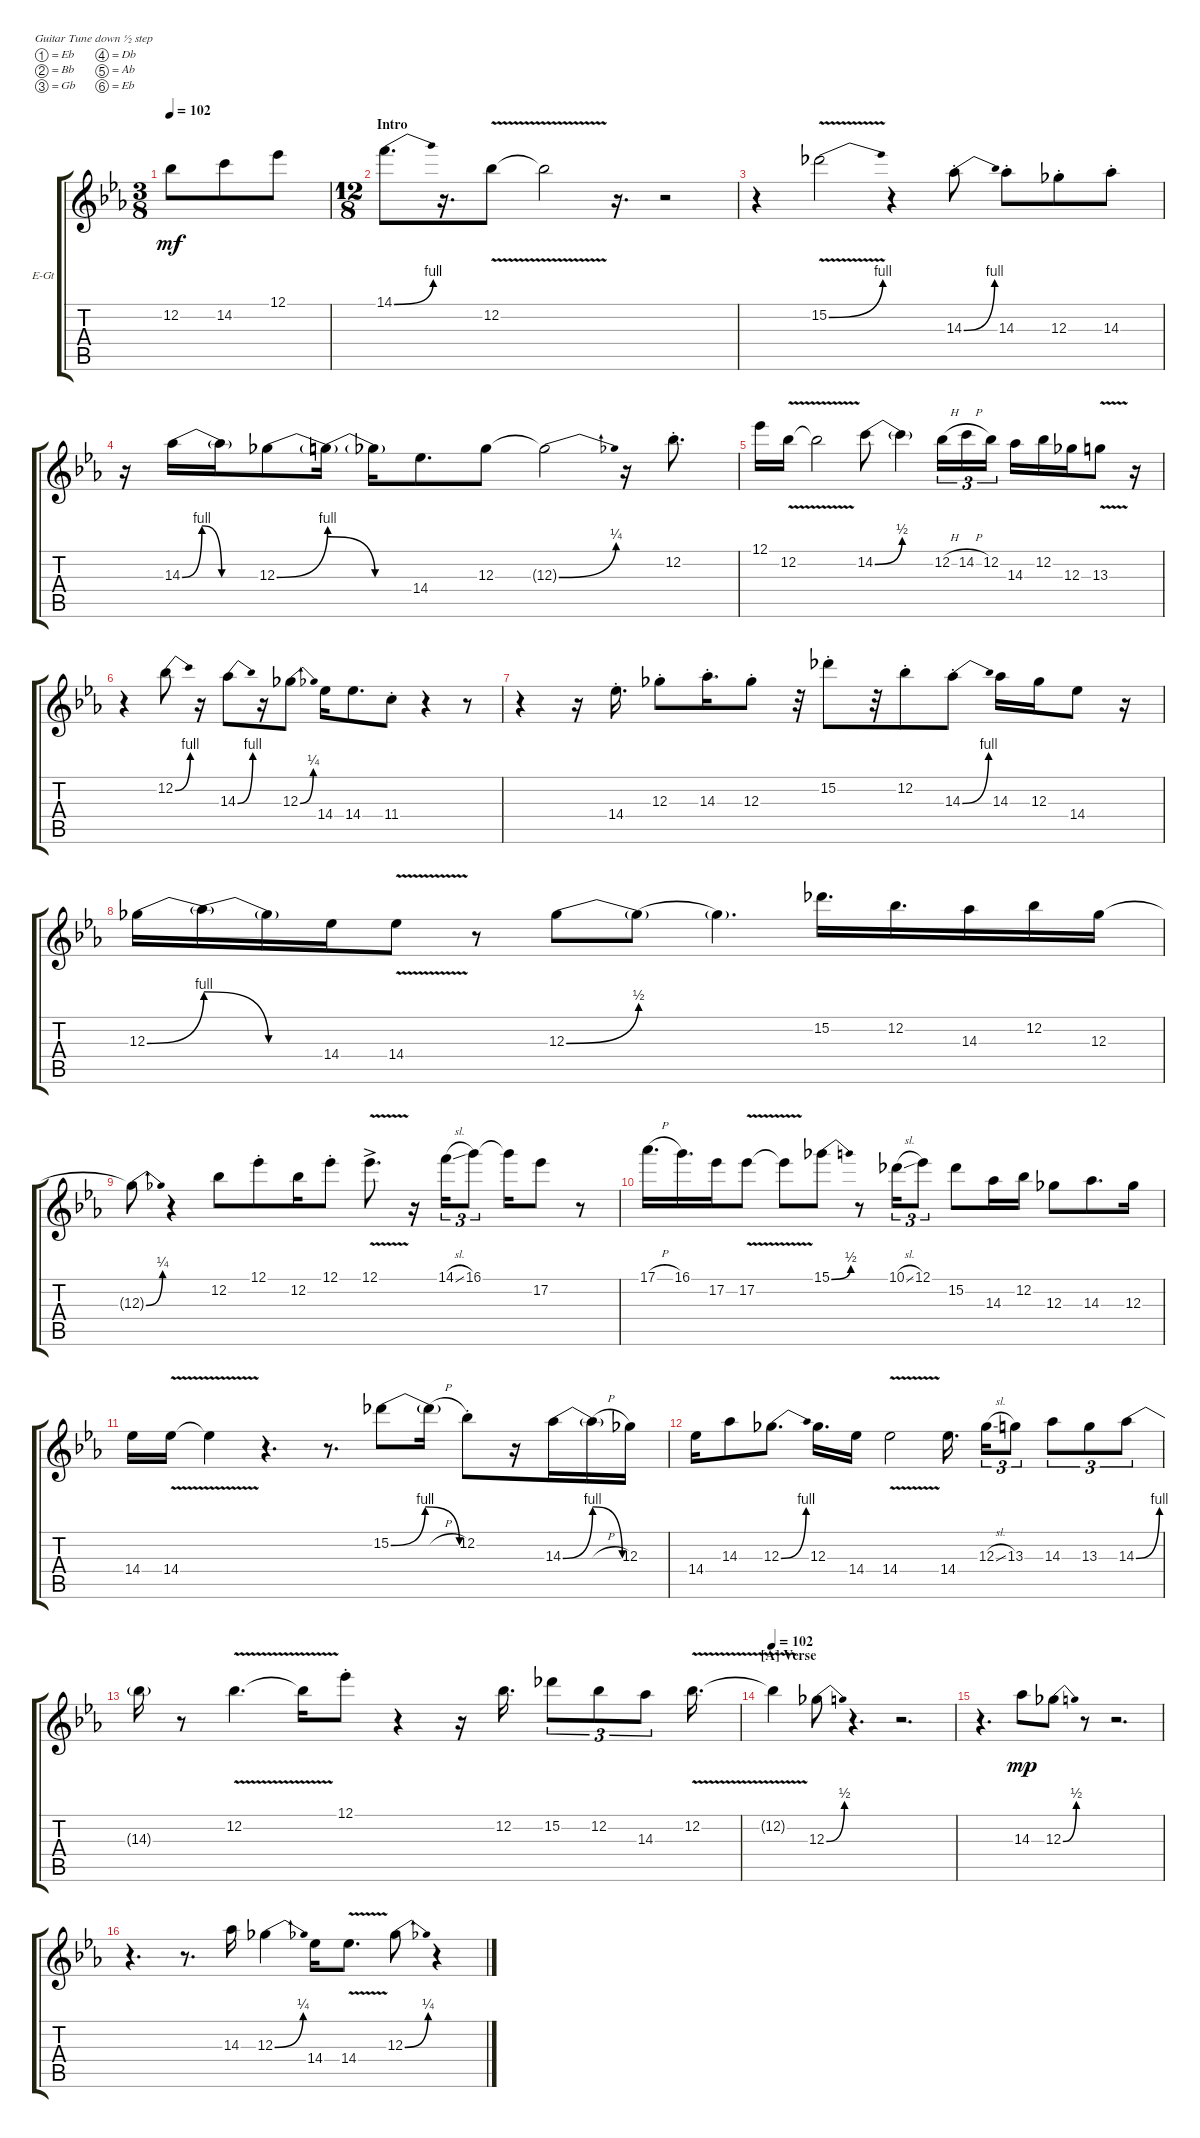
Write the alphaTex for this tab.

\defaultSystemsLayout 4
\bracketExtendMode groupsimilarinstruments
\firstSystemTrackNameOrientation horizontal
\otherSystemsTrackNameOrientation horizontal
\track ("Electric Guitar" "E-Gt") {instrument electricguitarclean}
\staff {score tabs}
\tuning (Eb4 Bb3 Gb3 Db3 Ab2 Eb2)
\ts (3 8)
\ac
\tempo 102
\clef g2
\ks eb
12.2.8{dy mf instrument electricguitarclean} 14.2.8 12.1.8 |
\ts (12 8)
\section ("" "Intro")
14.1{be (bend 0 0 18.599999999999998 4)}.8{d} r.16{d} 12.2{v}.8 12.2{v t}.2 r.16{d} r.2 |
r.4 15.2{be (bend 0 0 14.399999999999999 4) v}.2 r.4 14.3{be (bend 0 0 26.4 4) st}.8 14.3{st}.8 12.3{st}.8 14.3{st}.8 |
r.16 14.3{be (bendrelease 0 0 15.6 4 29.4 4 59.4 0)}.16 14.3{be (hold 0 0 60 0) t}.16 12.3{be (bend 0 0 59.4 4)}.8 12.3{be (release 0 2 59.4 0) t}.16 12.3{be (hold 0 0 60 0) t}.16 14.4.8{d} 12.3.8 12.3{be (bend 0 0 31.799999999999997 1) t}.2 r.16 12.2{st}.8{d} |
12.1.16 12.2{v}.16 12.2{v t}.2 14.2{be (bend 0 0 57.599999999999994 2)}.8 14.2{be (hold 0 0 60 0) t}.4 12.2{h}.16{tu (3 2)} 14.2{h}.16{tu (3 2)} 12.2.16{tu (3 2)} 14.3.16 12.2.16 12.3.16 13.3{v}.8 r.16 |
r.4 12.2{be (bend 0 0 27 4)}.8 r.16 14.3{be (bend 0 0 28.2 4)}.8 r.16 12.3{be (bend 0 0 30 1)}.8 14.4.16 14.4.8{d} 11.4{st}.8 r.4 r.8 |
r.4 r.16 14.4{st}.16{d} 12.3{st}.8 14.3{st}.16{d} 12.3{st}.8 r.32 15.2{st}.8 r.32 12.2{st}.8 14.3{be (bend 0 0 30.599999999999998 4) st}.8 14.3.16 12.3.16 14.4.8 r.16 |
12.3{be (bend 0 0 59.4 4)}.16 12.3{be (release 0 4 59.4 0) t}.16 12.3{be (hold 0 0 60 0) t}.16 14.4.16 14.4{v}.8 r.8 12.3{be (bend 0 0 59.4 2)}.8 12.3{be (hold 0 0 60 0) t}.8 12.3{t}.4{d} 15.2.16{d} 12.2.16{d} 14.3.16 12.2.16 12.3.16 |
12.3{be (bend 0 0 30 1) t}.8 r.4 12.2.8 12.1{st}.8 12.2.16 12.1{st}.8 12.1{v ac}.8{d} r.16 14.1{sl}.16{tu (3 2)} 16.1.8{tu (3 2)} 16.1{t}.16 17.2.8 r.8 |
17.1{h}.16{d} 16.1.16{d} 17.2.16 17.2{v}.8 17.2{v t}.8 15.1{be (bend 0 0 28.799999999999997 2)}.8 r.8 10.1{sl}.16{tu (3 2)} 12.1.8{tu (3 2)} 15.2.8 14.3.16 12.2.16 12.3.8 14.3.8{d} 12.3.16 |
14.4.16 14.4{v}.16 14.4{v t}.4 r.4{d} r.8{d} 15.2{be (bendrelease 0 0 19.2 4 31.799999999999997 4 59.4 0)}.8 15.2{h t}.16 12.2{st}.8 r.16 14.3{be (bendrelease 0 0 20.4 4 28.2 4 59.4 0)}.16 14.3{h t}.16 12.3.16 |
14.4.16 14.3.8 12.3{be (bend 0 0 20.4 4)}.8{d} 12.3.16{d} 14.4.16 14.4{v}.2 14.4.16{d} 12.3{sl}.16{tu (3 2)} 13.3.8{tu (3 2)} 14.3.8{tu (3 2)} 13.3.8{tu (3 2)} 14.3{be (bend 0 0 24.599999999999998 4)}.8{tu (3 2)} |
14.3{t}.16 r.8 12.2{v}.4{d} 12.2{v t}.16 12.1{st}.8 r.4 r.16 12.2.16{d} 15.2.8{tu (3 2)} 12.2.8{tu (3 2)} 14.3.8{tu (3 2)} 12.2{v}.16{d} |
\section ("A" "Verse")
\tempo 102
12.2{v t}.4 12.3{be (bend 0 0 31.2 2)}.8 r.4{d} r.2{d} |
r.4{d} 14.3.8{dy mp} 12.3{be (bend 0 0 30.599999999999998 2)}.8 r.8 r.2{d} |
r.4{d} r.8{d} 14.3.16 12.3{be (bend 0 0 30 1)}.4 14.4.16 14.4{v}.8{d} 12.3{be (bend 0 0 32.4 1)}.8 r.4
